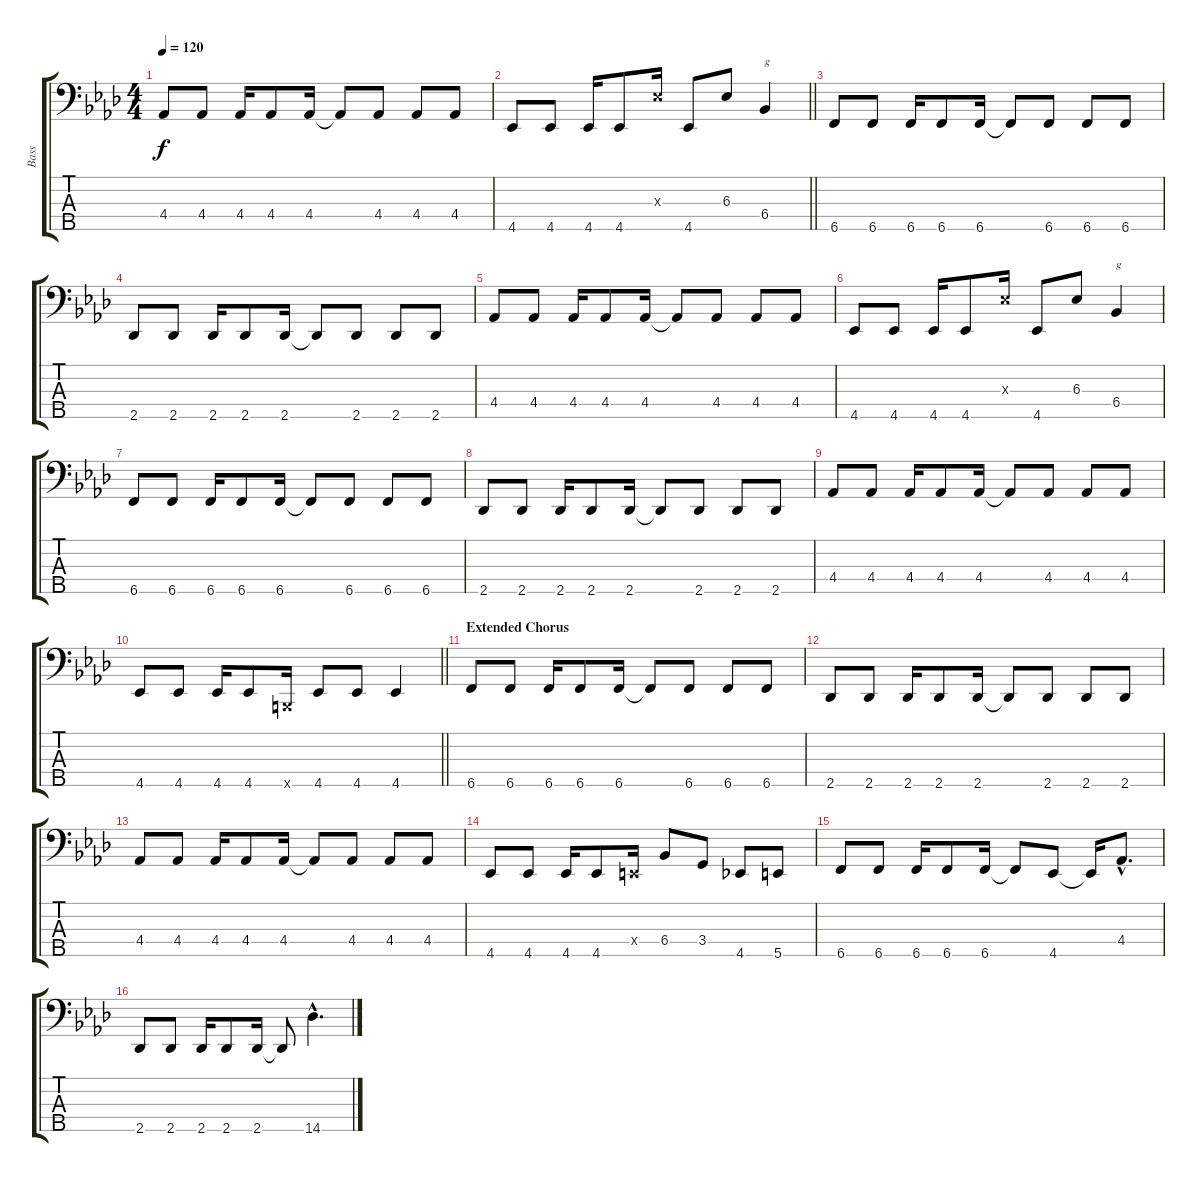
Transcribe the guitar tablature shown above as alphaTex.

\track ("Bass" "Bass") {instrument electricbasspick}
\staff {score tabs}
\tuning (G2 D2 A1 E1 B0) {hide}
\ts (4 4)
\tempo 120
\clef f4
\ks fminor
4.4.8{dy f} 4.4.8 4.4.16 4.4.8 4.4.16 4.4{t}.8 4.4.8 4.4.8 4.4.8 |
\barLineRight lightlight
4.5.8 4.5.8 4.5.16 4.5.8 6.3{x}.16 4.5.8 6.3.8 6.4.4{txt "g"} |
6.5.8 6.5.8 6.5.16 6.5.8 6.5.16 6.5{t}.8 6.5.8 6.5.8 6.5.8 |
2.5.8 2.5.8 2.5.16 2.5.8 2.5.16 2.5{t}.8 2.5.8 2.5.8 2.5.8 |
4.4.8 4.4.8 4.4.16 4.4.8 4.4.16 4.4{t}.8 4.4.8 4.4.8 4.4.8 |
4.5.8 4.5.8 4.5.16 4.5.8 6.3{x}.16 4.5.8 6.3.8 6.4.4{txt "g"} |
6.5.8 6.5.8 6.5.16 6.5.8 6.5.16 6.5{t}.8 6.5.8 6.5.8 6.5.8 |
2.5.8 2.5.8 2.5.16 2.5.8 2.5.16 2.5{t}.8 2.5.8 2.5.8 2.5.8 |
4.4.8 4.4.8 4.4.16 4.4.8 4.4.16 4.4{t}.8 4.4.8 4.4.8 4.4.8 |
\barLineRight lightlight
4.5.8 4.5.8 4.5.16 4.5.8 0.5{x}.16 4.5.8 4.5.8 4.5.4 |
\section ("" "Extended Chorus")
6.5.8 6.5.8 6.5.16 6.5.8 6.5.16 6.5{t}.8 6.5.8 6.5.8 6.5.8 |
2.5.8 2.5.8 2.5.16 2.5.8 2.5.16 2.5{t}.8 2.5.8 2.5.8 2.5.8 |
4.4.8 4.4.8 4.4.16 4.4.8 4.4.16 4.4{t}.8 4.4.8 4.4.8 4.4.8 |
4.5.8 4.5.8 4.5.16 4.5.8 0.4{x}.16 6.4.8 3.4.8 4.5.8 5.5.8 |
6.5.8 6.5.8 6.5.16 6.5.8 6.5.16 6.5{t}.8 4.5.8 4.5{t}.16 4.4{hac}.8{d} |
2.5.8 2.5.8 2.5.16 2.5.8 2.5.16 2.5{t}.8 14.5{hac}.4{d}
